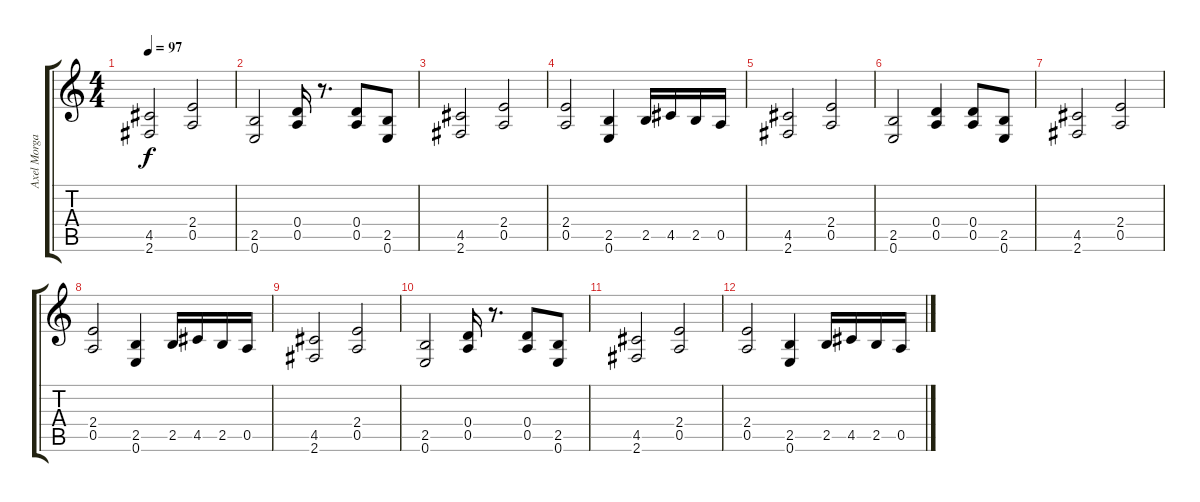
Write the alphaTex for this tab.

\track ("Axel Morgan" "Axel Morga") {instrument distortionguitar}
\staff {score tabs}
\tuning (E4 B3 G3 D3 A2 E2) {hide}
\ts (4 4)
\tempo 97
\clef g2
\ks c
(4.5 2.6).2{dy f} (2.4 0.5).2 |
(2.5 0.6).2 (0.4 0.5).16 r.8{d} (0.4 0.5).8 (2.5 0.6).8 |
(4.5 2.6).2 (2.4 0.5).2 |
(2.4 0.5).2 (2.5 0.6).4 2.5.16 4.5.16 2.5.16 0.5.16 |
(4.5 2.6).2 (2.4 0.5).2 |
(2.5 0.6).2 (0.4 0.5).4 (0.4 0.5).8 (2.5 0.6).8 |
(4.5 2.6).2 (2.4 0.5).2 |
(2.4 0.5).2 (2.5 0.6).4 2.5.16 4.5.16 2.5.16 0.5.16 |
(4.5 2.6).2 (2.4 0.5).2 |
(2.5 0.6).2 (0.4 0.5).16 r.8{d} (0.4 0.5).8 (2.5 0.6).8 |
(4.5 2.6).2 (2.4 0.5).2 |
(2.4 0.5).2 (2.5 0.6).4 2.5.16 4.5.16 2.5.16 0.5.16
